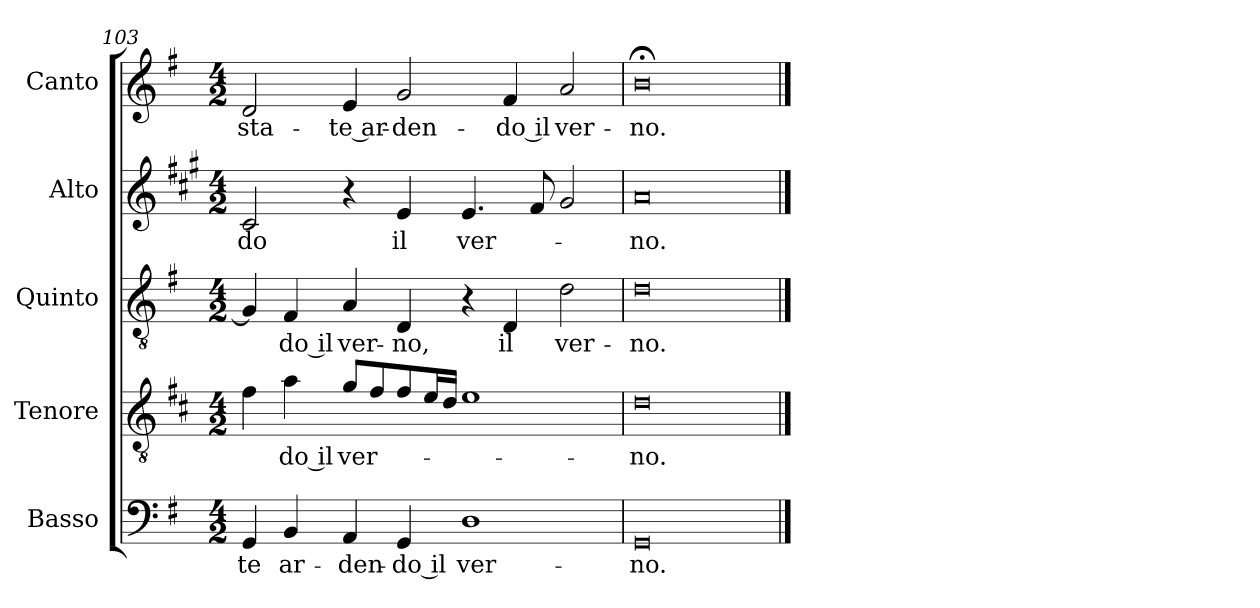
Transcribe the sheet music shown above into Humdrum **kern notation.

**kern	**text	**kern	**text	**kern	**text	**kern	**text	**kern	**text
*part5	*part5	*part4	*part4	*part3	*part3	*part2	*part2	*part1	*part1
*staff5	*staff5	*staff4	*staff4	*staff3	*staff3	*staff2	*staff2	*staff1	*staff1
*I"Basso	*	*I"Tenore	*	*I"Quinto	*	*I"Alto	*	*I"Canto	*
*I'B	*	*I'T	*	*	*	*I'A	*	*I'C	*
*clefF4	*	*clefGv2	*	*clefGv2	*	*clefG2	*	*clefG2	*
*	*	*ITrd4c7	*	*	*	*ITrd1c2	*	*	*
*k[f#]	*	*k[f#]	*	*k[f#]	*	*k[f#]	*	*k[f#]	*
*G:	*	*G:	*	*G:	*	*G:	*	*G:	*
*M4/2	*	*M4/2	*	*M4/2	*	*M4/2	*	*M4/2	*
=103	=103	=103	=103	=103	=103	=103	=103	=103	=103
!	!LO:LY:b	!	!	!	!	!	!LO:LY:b	!	!LO:LY:b
4GG/	-te	4B\	.	4G/]	.	2B/	-do	2d/	sta-
!	!LO:LY:b	!	!LO:LY:b	!	!LO:LY:b	!	!	!	!
4BB/	ar-	4d\	-do il	4F#/	-do il	.	.	.	.
!	!LO:LY:b	!	!LO:LY:b	!	!LO:LY:b	!	!	!	!LO:LY:b
4AA/	-den-	8c/L	ver-	4A/	ver-	4r	.	4e/	-te ar-
.	.	8B/	.	.	.	.	.	.	.
!	!LO:LY:b	!	!	!	!LO:LY:b	!	!LO:LY:b	!	!LO:LY:b
4GG/	-do il	8B/	.	4D/	-no,	4d/	il	2g/	-den-
.	.	16A/L	.	.	.	.	.	.	.
.	.	16G/JJ	.	.	.	.	.	.	.
!	!LO:LY:b	!	!	!	!	!	!LO:LY:b	!	!
1D	ver-	1A	.	4r	.	4.d/	ver-	.	.
!	!	!	!	!	!LO:LY:b	!	!	!	!LO:LY:b
.	.	.	.	4D/	il	.	.	4f#/	-do il
.	.	.	.	.	.	8e/	.	.	.
!	!	!	!	!	!LO:LY:b	!	!	!	!LO:LY:b
.	.	.	.	2d\	ver-	2f#/	.	2a/	ver-
=104	=104	=104	=104	=104	=104	=104	=104	=104	=104
!	!LO:LY:b	!	!LO:LY:b	!	!LO:LY:b	!	!LO:LY:b	!	!LO:LY:b
0GG	-no.	0G	-no.	0d	-no.	0g	-no.	0b;<	-no.
==	==	==	==	==	==	==	==	==	==
*-	*-	*-	*-	*-	*-	*-	*-	*-	*-
